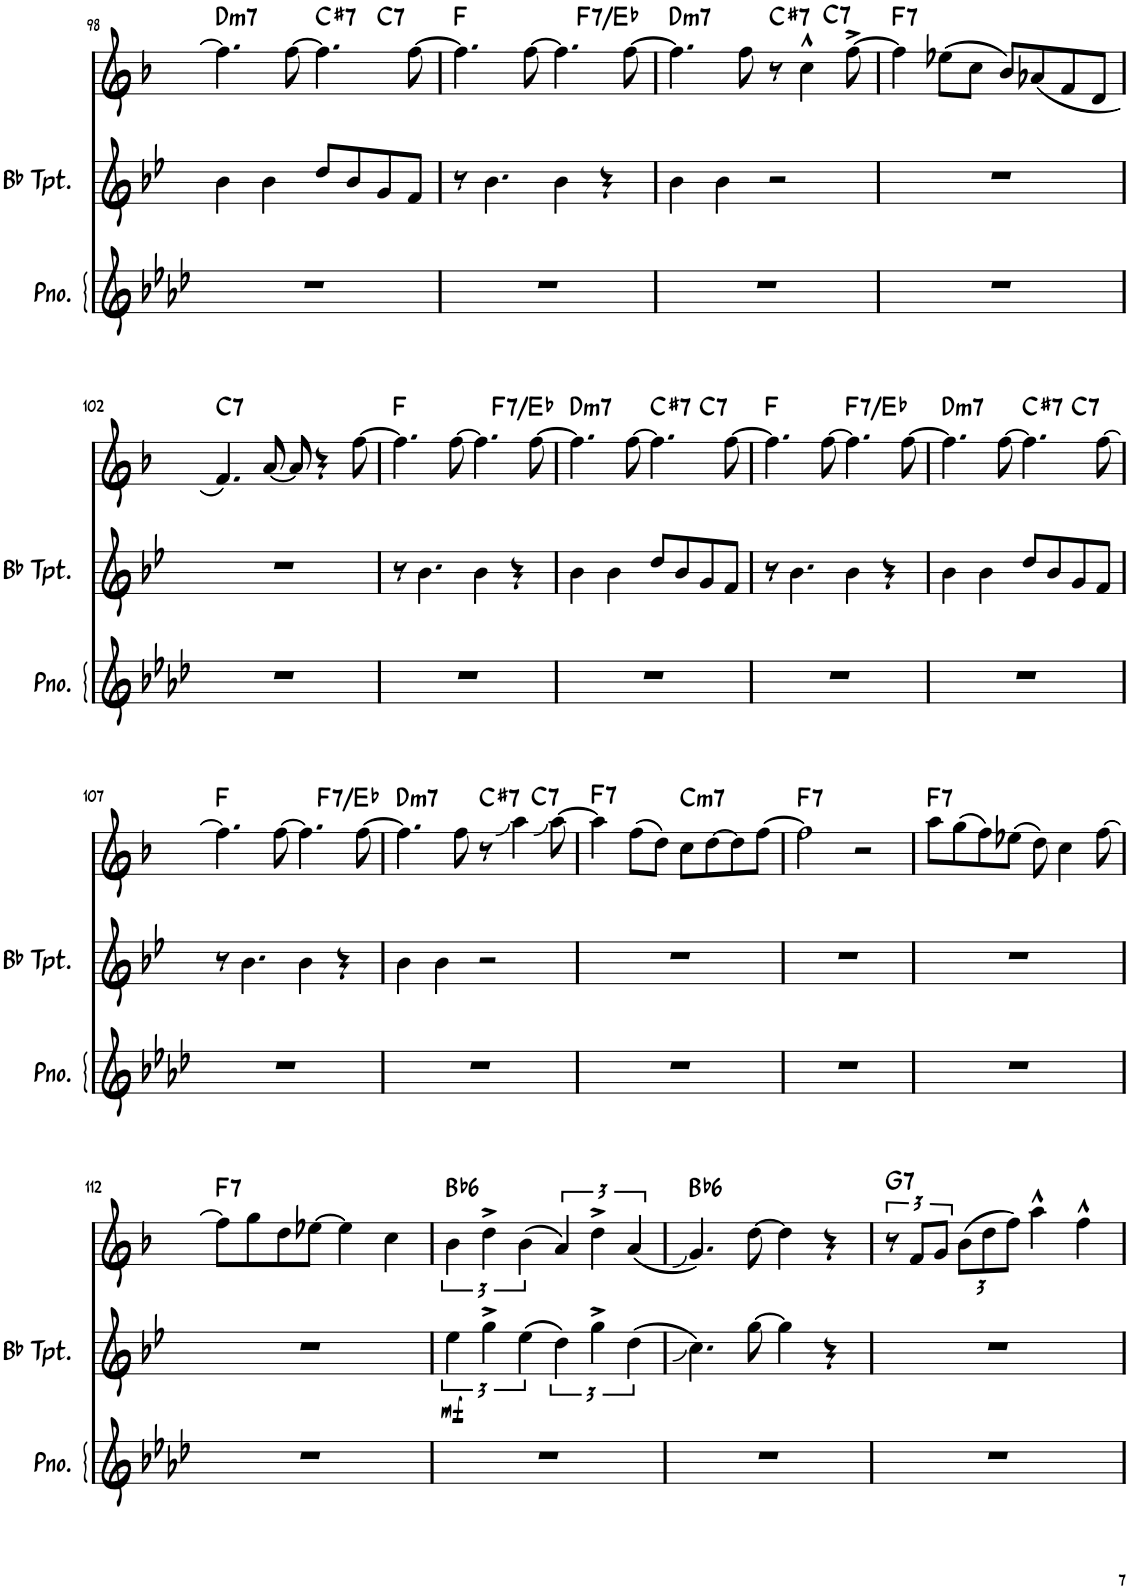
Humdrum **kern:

**kern	**kern	**dynam	**kern	**harte
*part3	*part2	*part2	*part1	*part1
*staff3	*staff2	*staff2	*staff1	*
*I"Piano	*I"Bb Trumpet	*	*I"Alto Sax	*
*I'Pno.	*I'Bb Tpt.	*	*I'Sax	*
!!LO:PB:g=z
*clefG2	*clefG2	*	*clefG2	*
*	*ITrd1c2	*	*ITrd5c9	*
*k[b-e-a-d-]	*k[b-e-]	*	*k[b-]	*
*M4/4	*M4/4	*	*M4/4	*
=98	=98	=98	=98	=98
!	!	!	!	!LO:H:kt=m7
*	*	*	*^	*
1r	4b-\	.	4.ff\]	2.ryy	D:min7
.	4b-\	.	.	.	.
.	.	.	[8ff\	.	.
!	!	!	!	!	!LO:H:kt=7
.	8dd/L	.	4.ff\]	.	C#:7
.	8b-/	.	.	.	.
!	!	!	!	!	!LO:H:kt=7
.	8g/	.	.	4ryy	C:7
.	8f/J	.	[8ff\	.	.
=99	=99	=99	=99	=99	=99
1r	8r	.	4.ff\]	2ryy	F:maj
.	4.b-\	.	.	.	.
.	.	.	[8ff\	.	.
.	4b-\	.	4.ff\]	8ryy	.
!	!	!	!	!	!LO:H:kt=7
.	.	.	.	4.ryy	F:7/b7
.	4r	.	.	.	.
.	.	.	[8ff\	.	.
=100	=100	=100	=100	=100	=100
!	!	!	!	!	!LO:H:kt=m7
1r	4b-\	.	4.ff\]	2.ryy	D:min7
.	4b-\	.	.	.	.
.	.	.	8ff\	.	.
!	!	!	!	!	!LO:H:kt=7
.	2r	.	8r	.	C#:7
.	.	.	4cc^^\	.	.
!	!	!	!	!	!LO:H:kt=7
.	.	.	.	4ryy	C:7
.	.	.	[8ff^\	.	.
=101	=101	=101	=101	=101	=101
!	!	!	!	!	!LO:H:kt=7
*	*	*	*v	*v	*
1r	1r	.	4ff\]	F:7
.	.	.	(8ee-X\L	.
.	.	.	8cc\J	.
.	.	.	8b-/L)	.
.	.	.	(8a-X/	.
.	.	.	8f/	.
.	.	.	8d/J	.
!!LO:LB:g=z
=102	=102	=102	=102	=102
!	!	!	!	!LO:H:kt=7
1r	1r	.	4.f/)	C:7
.	.	.	[8a/	.
.	.	.	8a/]	.
.	.	.	4r	.
.	.	.	[8ff\	.
=103	=103	=103	=103	=103
*	*	*	*^	*
1r	8r	.	4.ff\]	2ryy	F:maj
.	4.b-\	.	.	.	.
.	.	.	[8ff\	.	.
.	4b-\	.	4.ff\]	8ryy	.
!	!	!	!	!	!LO:H:kt=7
.	.	.	.	4.ryy	F:7/b7
.	4r	.	.	.	.
.	.	.	[8ff\	.	.
=104	=104	=104	=104	=104	=104
!	!	!	!	!	!LO:H:kt=m7
1r	4b-\	.	4.ff\]	2.ryy	D:min7
.	4b-\	.	.	.	.
.	.	.	[8ff\	.	.
!	!	!	!	!	!LO:H:kt=7
.	8dd/L	.	4.ff\]	.	C#:7
.	8b-/	.	.	.	.
!	!	!	!	!	!LO:H:kt=7
.	8g/	.	.	4ryy	C:7
.	8f/J	.	[8ff\	.	.
*	*	*	*v	*v	*
=105	=105	=105	=105	=105
1r	8r	.	4.ff\]	F:maj
.	4.b-\	.	.	.
.	.	.	[8ff\	.
!	!	!	!	!LO:H:kt=7
.	4b-\	.	4.ff\]	F:7/b7
.	4r	.	.	.
.	.	.	[8ff\	.
=106	=106	=106	=106	=106
!	!	!	!	!LO:H:kt=m7
*	*	*	*^	*
1r	4b-\	.	4.ff\]	2.ryy	D:min7
.	4b-\	.	.	.	.
.	.	.	[8ff\	.	.
!	!	!	!	!	!LO:H:kt=7
.	8dd/L	.	4.ff\]	.	C#:7
.	8b-/	.	.	.	.
!	!	!	!	!	!LO:H:kt=7
.	8g/	.	.	4ryy	C:7
.	8f/J	.	[8ff\	.	.
!!LO:LB:g=z	!!
=107	=107	=107	=107	=107	=107
1r	8r	.	4.ff\]	2ryy	F:maj
.	4.b-\	.	.	.	.
.	.	.	[8ff\	.	.
.	4b-\	.	4.ff\]	8ryy	.
!	!	!	!	!	!LO:H:kt=7
.	.	.	.	4.ryy	F:7/b7
.	4r	.	.	.	.
.	.	.	[8ff\	.	.
=108	=108	=108	=108	=108	=108
!	!	!	!	!	!LO:H:kt=m7
1r	4b-\	.	4.ff\]	2.ryy	D:min7
.	4b-\	.	.	.	.
.	.	.	8ff\	.	.
!	!	!	!	!	!LO:H:kt=7
.	2r	.	8r	.	C#:7
.	.	.	4aa\	.	.
!	!	!	!	!	!LO:H:kt=7
.	.	.	.	4ryy	C:7
.	.	.	[8aa\	.	.
=109	=109	=109	=109	=109	=109
!	!	!	!	!	!LO:H:kt=7
*	*	*	*v	*v	*
1r	1r	.	4aa\]	F:7
.	.	.	(8ff\L	.
.	.	.	8dd\J)	.
!	!	!	!	!LO:H:kt=m7
.	.	.	8cc\L	C:min7
.	.	.	[8dd\	.
.	.	.	8dd\]	.
.	.	.	[8ff\J	.
=110	=110	=110	=110	=110
!	!	!	!	!LO:H:kt=7
1r	1r	.	2ff\]	F:7
.	.	.	2r	.
=111	=111	=111	=111	=111
!	!	!	!	!LO:H:kt=7
1r	1r	.	8aa\L	F:7
.	.	.	(8gg\	.
.	.	.	8ff\)	.
.	.	.	(8ee-X\J	.
.	.	.	8dd\)	.
.	.	.	4cc\	.
.	.	.	[8ff\	.
!!LO:LB:g=z
=112	=112	=112	=112	=112
!	!	!	!	!LO:H:kt=7
1r	1r	.	8ff\L]	F:7
.	.	.	8gg\	.
.	.	.	8dd\	.
.	.	.	[8ee-X\J	.
.	.	.	4ee-\]	.
.	.	.	4cc\	.
=113	=113	=113	=113	=113
!	!	!LO:DY:b	!	!LO:H:kt=6
1r	6ee-\	mf	6b-\	Bb:maj6
.	6gg^\	.	6dd^\	.
.	(6ee-\	.	(6b-\	.
.	6dd\)	.	6a/)	.
.	6gg^\	.	6dd^\	.
.	(6dd\	.	(6a/	.
=114	=114	=114	=114	=114
!	!	!	!	!LO:H:kt=6
1r	4.cc\)	.	4.g/)	Bb:maj6
.	[8gg\	.	[8dd\	.
.	4gg\]	.	4dd\]	.
.	4r	.	4r	.
=115	=115	=115	=115	=115
!	!	!	!	!LO:H:kt=7
1r	1r	.	12r	G:7
.	.	.	12f/L	.
.	.	.	12g/J	.
*	*	*	*Xbrackettup	*
.	.	.	(12b-\L	.
.	.	.	12dd\	.
.	.	.	12ff\J)	.
.	.	.	4aa^^\	.
.	.	.	4ff^^\	.
=	=	=	=	=
*-	*-	*-	*-	*-
